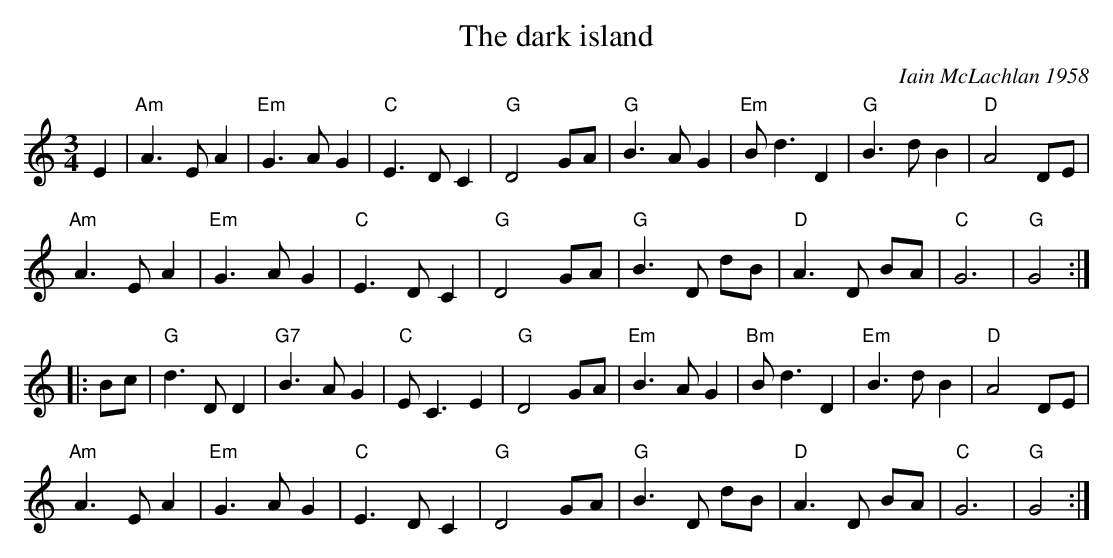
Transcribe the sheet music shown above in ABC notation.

X:1
T:The dark island
C:Iain McLachlan 1958
M:3/4
L:1/8
K:Am
E2 | "Am"A3E A2 | "Em"G3 A G2 | "C"E3D C2 | "G"D4 GA |\
 "G"B3A G2 | "Em"Bd3 D2 | "G"B3 d B2 | "D"A4 DE |
"Am"A3E A2 | "Em"G3 A G2 | "C"E3D C2 | "G"D4 GA |\
 "G"B3D dB | "D"A3D BA | "C"G6 | "G"G4 :|
|: Bc | "G"d3 D D2 | "G7"B3 A G2 |\
 "C"E C3 E2 | "G"D4 GA |\
 "Em"B3A G2 | "Bm"Bd3 D2 |\
 "Em"B3 d B2 | "D"A4 DE |
"Am"A3E A2 | "Em"G3 A G2 | "C"E3D C2 | "G"D4 GA |\
 "G"B3D dB | "D"A3D BA | "C"G6 | "G"G4 :|
